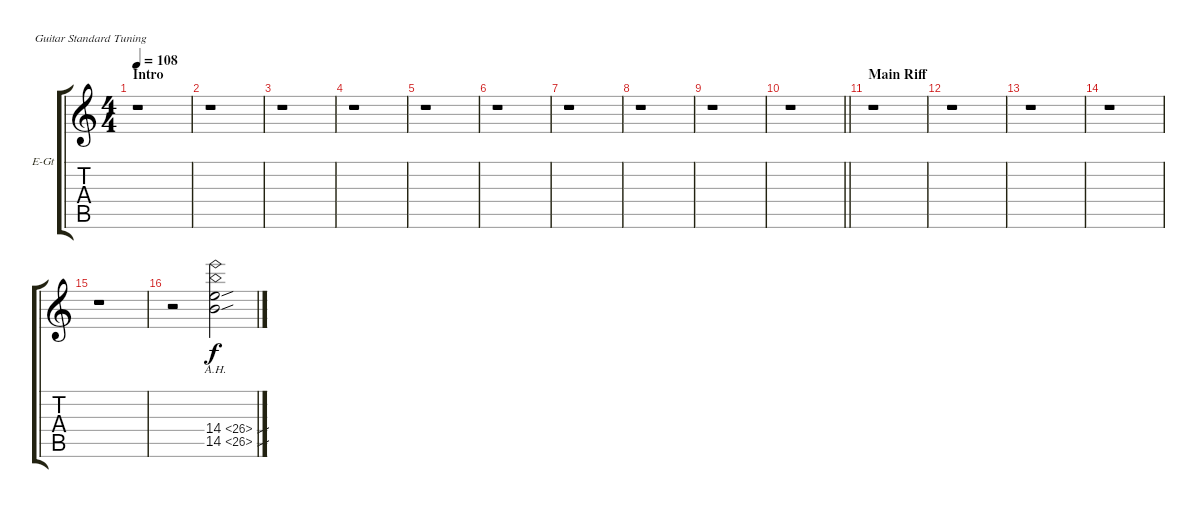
\bracketExtendMode groupsimilarinstruments
\firstSystemTrackNameOrientation horizontal
\otherSystemsTrackNameOrientation horizontal
\track ("J5 Lead" "E-Gt") {instrument overdrivenguitar}
\staff {score tabs}
\tuning (E4 B3 G3 D3 A2 E2)
\ts (4 4)
\section ("" "Intro")
\tempo 108
\clef g2
\ks c
r.1{dy f instrument overdrivenguitar} |
r.1 |
r.1 |
r.1 |
r.1 |
r.1 |
r.1 |
r.1 |
r.1 |
\barLineRight lightlight
r.1 |
\section ("" "Main Riff")
r.1 |
r.1 |
r.1 |
r.1 |
r.1 |
r.2 (14.4{ah 12 sou} 14.5{ah 12 sou}).2
